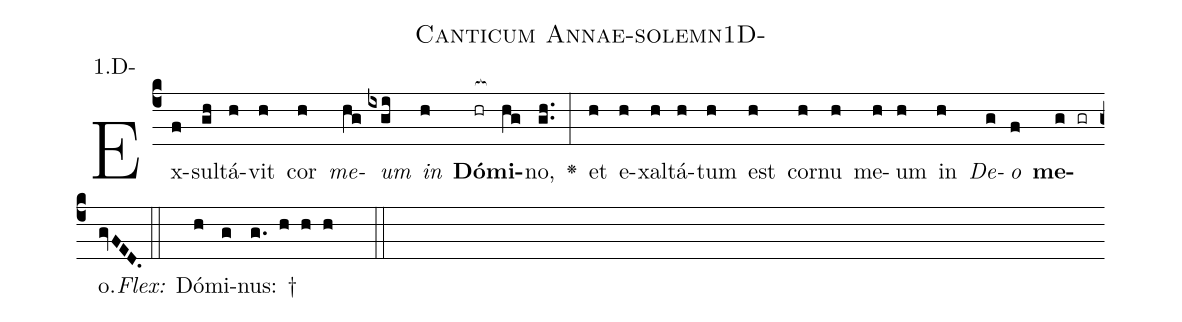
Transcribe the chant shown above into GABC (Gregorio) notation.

name: Canticum Annae-solemn1D-;
annotation: 1.D-;
%%
(c4)Ex(f)sul(gh)tá(h)vit(h) cor(h) <i>me</i>(hg)<i>um</i>(ixgi) <i>in</i>(h) <b>Dó</b>(hr[ocb:1{])<b>mi</b>(hg[ocb:0}])no,(gh..) <v>\greheightstar</v>(:) et(h) e(h)xal(h)tá(h)tum(h) est(h) cor(h)nu(h) me(h)um(h) in(h) <i>De</i>(g)<i>o</i>(f) <b>me</b>(g gr)o.(gvFED.) (::)
<i>Flex:</i>()  Dó(h)mi(g)nus: †(g. h h h  ::)

%E(h) u(h) o(g) u(f) a(g) e.(gvFED.) (::)
